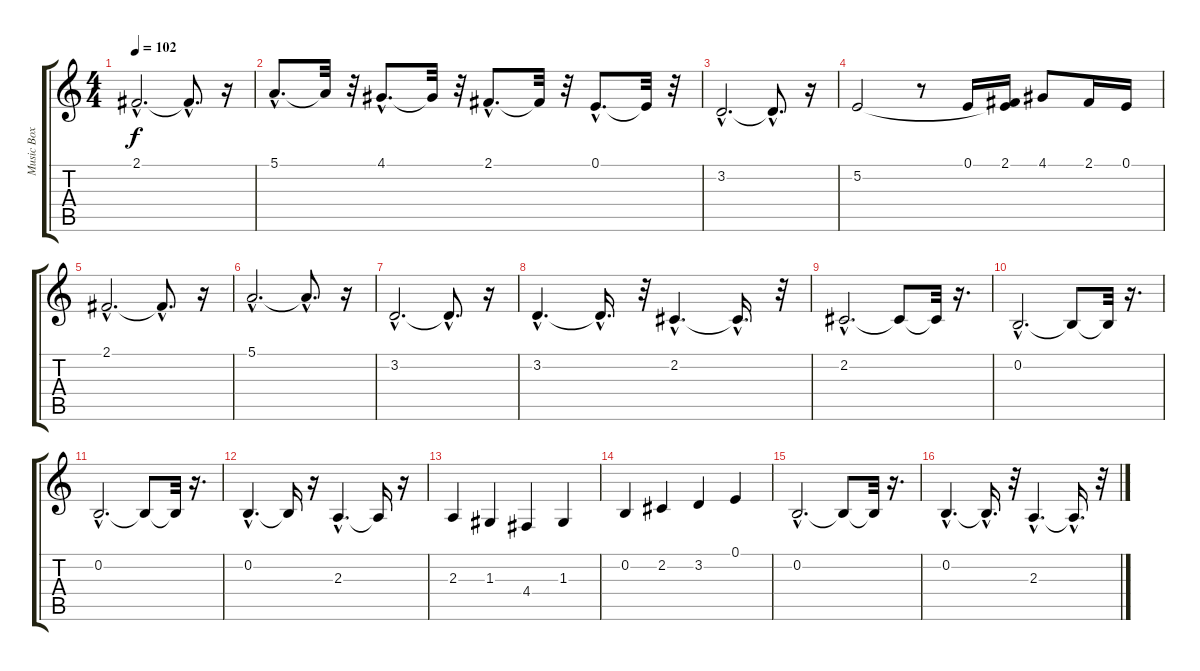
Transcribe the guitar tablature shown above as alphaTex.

\track ("Music Box" "Music Box") {instrument musicbox}
\staff {score tabs}
\tuning (E4 B3 G3 D3 A2 E2) {hide}
\ts (4 4)
\tempo 102
\clef g2
\ks c
2.1{hac}.2{d dy f} 2.1{hac t}.8{d} r.16 |
5.1{hac}.8{d} 5.1{t}.32 r.32 4.1{hac}.8{d} 4.1{t}.32 r.32 2.1{hac}.8{d} 2.1{t}.32 r.32 0.1{hac}.8{d} 0.1{t}.32 r.32 |
3.2{hac}.2{d} 3.2{hac t}.8{d} r.16 |
5.2.2 r.8 0.1.16 (2.1 5.2{t}).16 4.1.8 2.1.16 0.1.16 |
2.1{hac}.2{d} 2.1{hac t}.8{d} r.16 |
5.1{hac}.2{d} 5.1{hac t}.8{d} r.16 |
3.2{hac}.2{d} 3.2{hac t}.8{d} r.16 |
3.2{hac}.4{d} 3.2{hac t}.16{d} r.32 2.2{hac}.4{d} 2.2{hac t}.16{d} r.32 |
2.2{hac}.2{d} 2.2{t}.8 2.2{t}.32 r.16{d} |
0.2{hac}.2{d} 0.2{t}.8 0.2{t}.32 r.16{d} |
0.2{hac}.2{d} 0.2{t}.8 0.2{t}.32 r.16{d} |
0.2{hac}.4{d} 0.2{t}.16 r.16 2.3{hac}.4{d} 2.3{t}.16 r.16 |
2.3.4 1.3.4 4.4.4 1.3.4 |
0.2.4 2.2.4 3.2.4 0.1.4 |
0.2{hac}.2{d} 0.2{t}.8 0.2{t}.32 r.16{d} |
0.2{hac}.4{d} 0.2{hac t}.16{d} r.32 2.3{hac}.4{d} 2.3{hac t}.16{d} r.32
